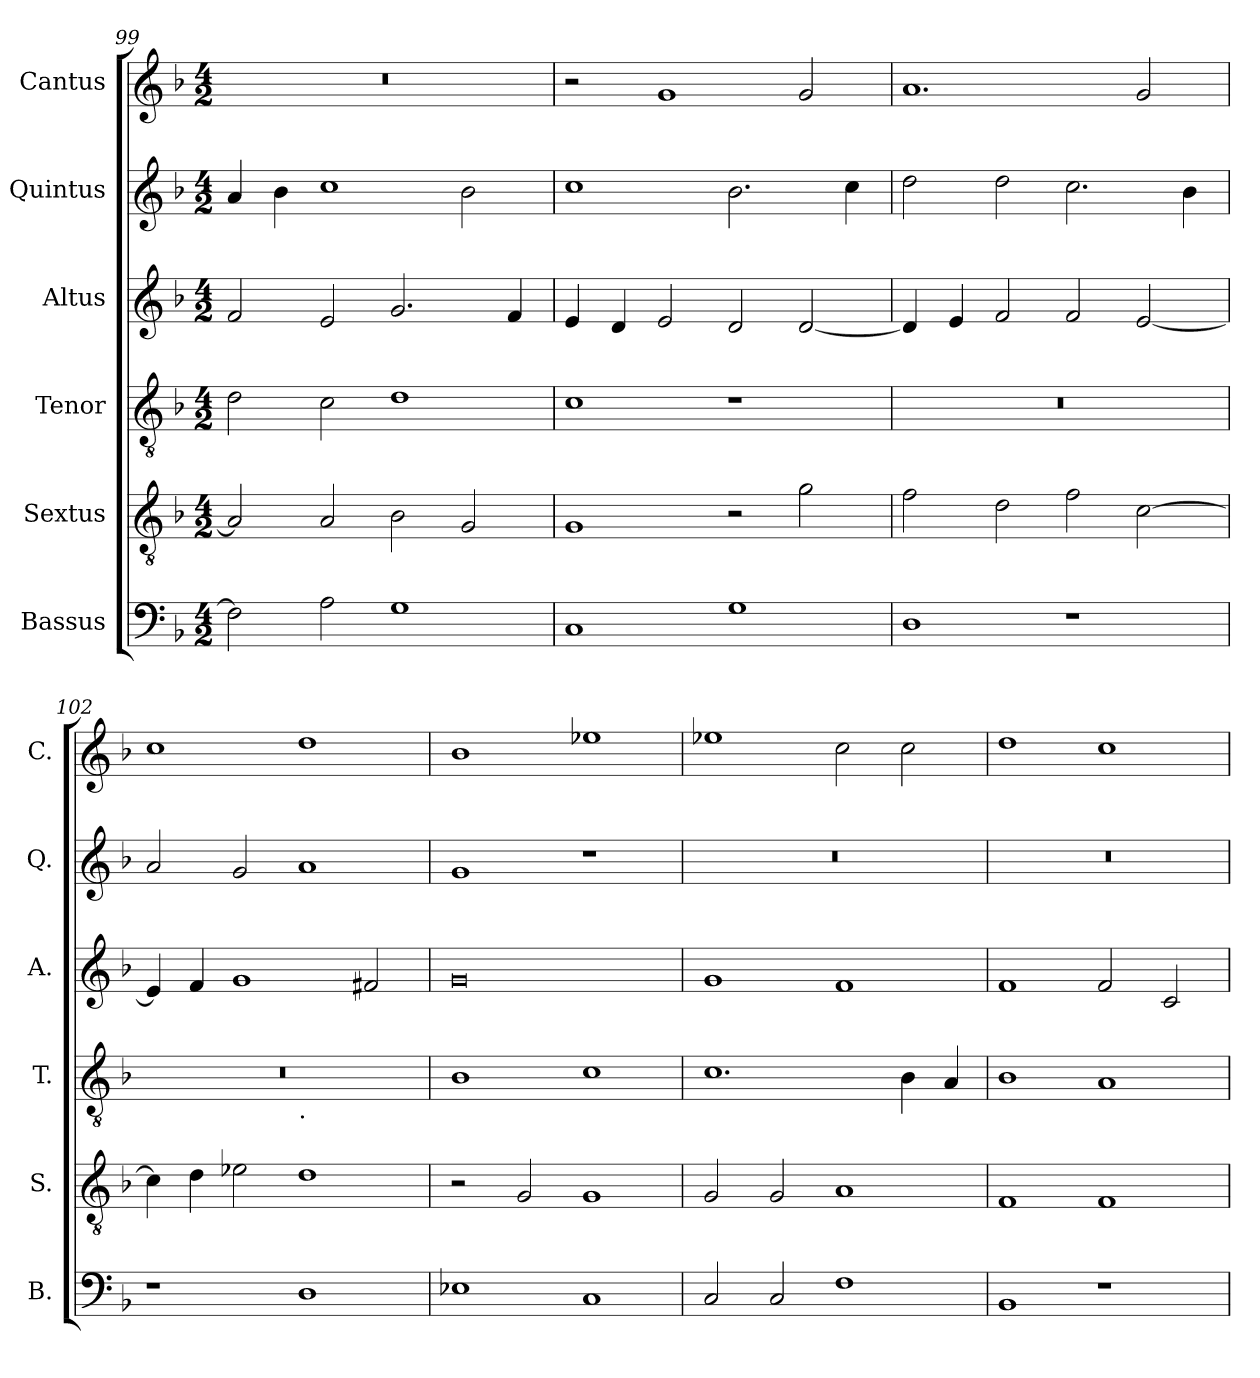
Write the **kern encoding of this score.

**kern	**kern	**kern	**kern	**kern	**kern
*part6	*part5	*part4	*part3	*part2	*part1
*staff6	*staff5	*staff4	*staff3	*staff2	*staff1
*I"Bassus	*I"Sextus	*I"Tenor	*I"Altus	*I"Quintus	*I"Cantus
*I'B.	*I'S.	*I'T.	*I'A.	*I'Q.	*I'C.
*clefF4	*clefGv2	*clefGv2	*clefG2	*clefG2	*clefG2
*k[b-]	*k[b-]	*k[b-]	*k[b-]	*k[b-]	*k[b-]
*M4/2	*M4/2	*M4/2	*M4/2	*M4/2	*M4/2
=99	=99	=99	=99	=99	=99
2F\]	2A/]	2d\	2f/	4a/	0r
.	.	.	.	4b-\	.
2A\	2A/	2c\	2e/	1cc	.
1G	2B-\	1d	2.g/	.	.
.	2G/	.	.	2b-\	.
.	.	.	4f/	.	.
=100	=100	=100	=100	=100	=100
1C	1G	1c	4e/	1cc	2r
.	.	.	4d/	.	.
.	.	.	2e/	.	1g
1G	2r	1r	2d/	2.b-\	.
.	2g\	.	[2d/	.	2g/
.	.	.	.	4cc\	.
=101	=101	=101	=101	=101	=101
1D	2f\	0r	4d/]	2dd\	1.a
.	.	.	4e/	.	.
.	2d\	.	2f/	2dd\	.
1r	2f\	.	2f/	2.cc\	.
.	[2c\	.	[2e/	.	2g/
.	.	.	.	4b-\	.
=102	=102	=102	=102	=102	=102
*	*	*^	*	*	*
1r	4c\]	0r	1ryy	4e/]	2a/	1cc
.	4d\	.	.	4f/	.	.
.	2e-X\	.	.	1g	2g/	.
!	!	!	!LO:TX:b:t=.	!	!	!
1D	1d	.	1ryy	.	1a	1dd
.	.	.	.	2f#X/	.	.
*	*	*v	*v	*	*	*
!!LO:LB:g=z
=103	=103	=103	=103	=103	=103
1E-X	2r	1B-	0g	1g	1b-
.	2G/	.	.	.	.
1C	1G	1c	.	1r	1ee-X
=104	=104	=104	=104	=104	=104
2C/	2G/	1.c	1g	0r	1ee-X
2C/	2G/	.	.	.	.
1F	1A	.	1f	.	2cc\
.	.	4B-\	.	.	2cc\
.	.	4A/	.	.	.
=105	=105	=105	=105	=105	=105
1BB-	1F	1B-	1f	0r	1dd
1r	1F	1A	2f/	.	1cc
.	.	.	2c/	.	.
=	=	=	=	=	=
*-	*-	*-	*-	*-	*-
